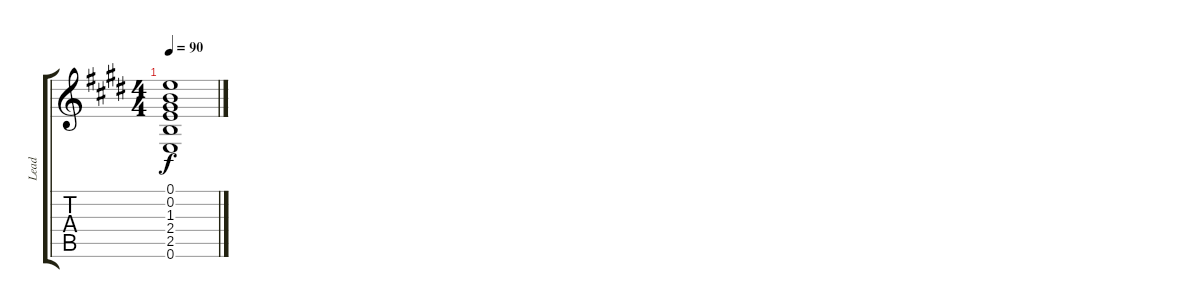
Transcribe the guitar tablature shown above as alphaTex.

\track ("Lead" "Lead") {instrument distortionguitar}
\staff {score tabs}
\tuning (E4 B3 G3 D3 A2 E2) {hide}
\ts (4 4)
\tempo 90
\clef g2
\ks e
(0.1 0.2 1.3 2.4 2.5 0.6).1{dy f}
